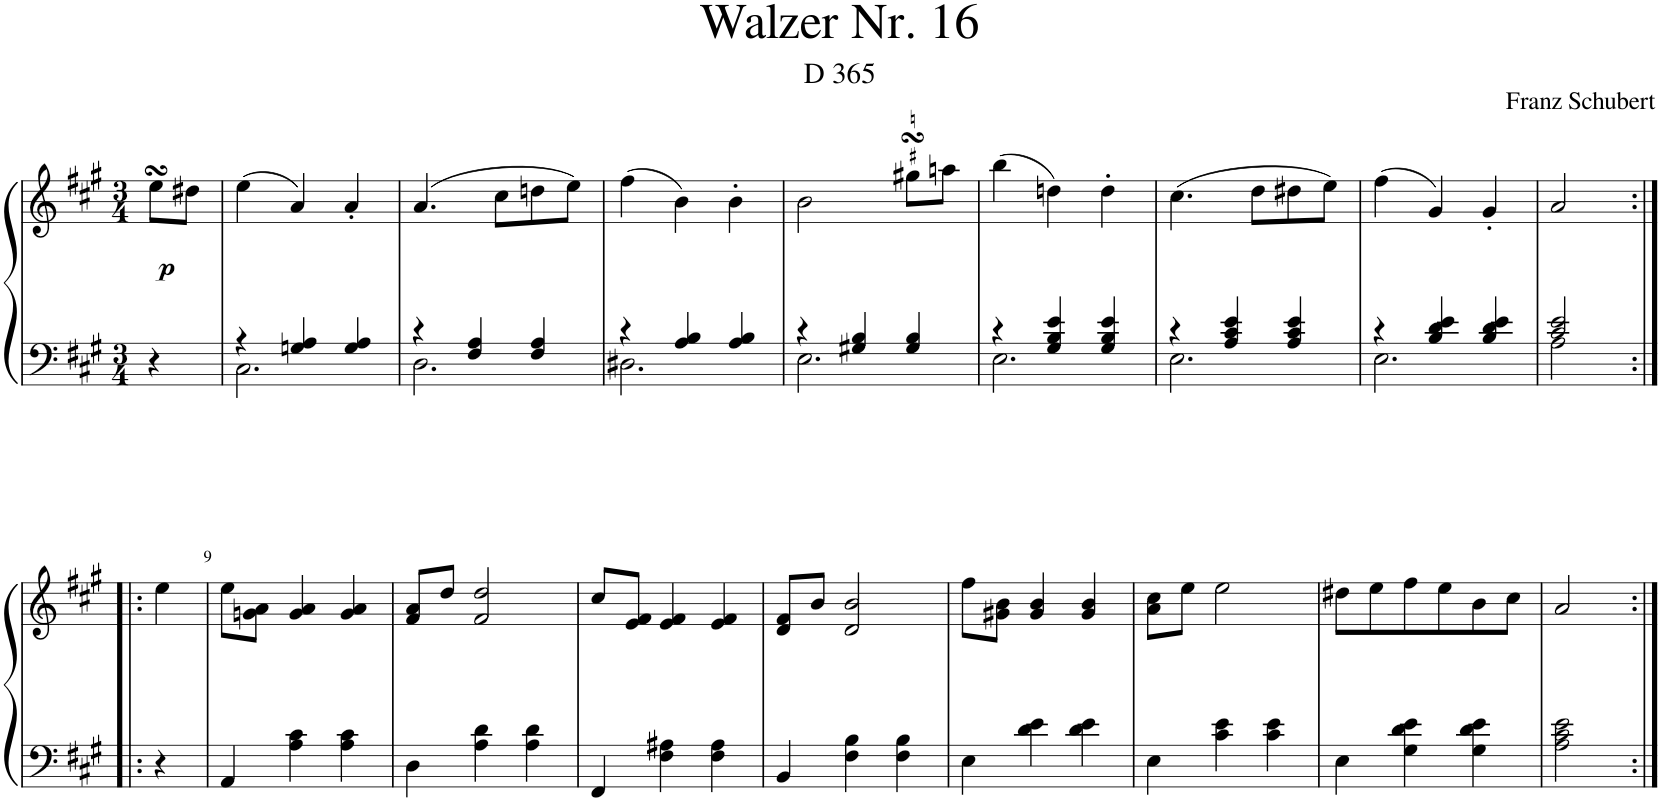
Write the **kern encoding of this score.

**kern	**kern	**dynam
*part1	*part1	*part1
*staff2	*staff1	*staff1/2
*I"Piano	*	*
*I'Pno.	*	*
*clefF4	*clefG2	*
*k[f#c#g#]	*k[f#c#g#]	*
*M3/4	*M3/4	*
=	=	=
!	!	!LO:DY:b
4r	8eesSSS\L	p
.	8dd#X\J	.
=1	=1	=1
*^	*	*
4r	2.C#\	(4ee\	.
4Gn/ 4A/	.	4a/)	.
4G/ 4A/	.	4a'/	.
=2	=2	=2	=2
4r	2.D\	(4.a/	.
4F#/ 4A/	.	.	.
.	.	8cc#\L	.
4F#/ 4A/	.	8ddn\	.
.	.	8ee\J)	.
=3	=3	=3	=3
4r	2.D#X\	(4ff#\	.
4A/ 4B/	.	4b\)	.
4A/ 4B/	.	4b'\	.
=4	=4	=4	=4
4r	2.E\	2b\	.
4G#X/ 4B/	.	.	.
!	!	!LO:TURN:lacc=#	!
4G#/ 4B/	.	8gg#XsSsS\L	.
.	.	8aan\J	.
=5	=5	=5	=5
4r	2.E\	(4bb\	.
4G#/ 4B/ 4e/	.	4ddn\)	.
4G#/ 4B/ 4e/	.	4dd'\	.
=6	=6	=6	=6
4r	2.E\	(4.cc#\	.
4A/ 4c#/ 4e/	.	.	.
.	.	8dd\L	.
4A/ 4c#/ 4e/	.	8dd#X\	.
.	.	8ee\J)	.
=7	=7	=7	=7
4r	2.E\	(4ff#\	.
4B/ 4d/ 4e/	.	4g#/)	.
4B/ 4d/ 4e/	.	4g#'/	.
=8	=8	=8	=8
2c#/ 2e/	2A\	2a/	.
*v	*v	*	*
!!LO:LB:g=z
=8X1:|!|:	=8X1:|!|:	=8X1:|!|:
4r	4ee\	.
=9	=9	=9
4AA/	8ee\L	.
.	8gn\ 8a\J	.
4A\ 4c#\	4g/ 4a/	.
4A\ 4c#\	4g/ 4a/	.
=10	=10	=10
4D\	8f#/ 8a/L	.
.	8dd/J	.
4A\ 4d\	2f#/ 2dd/	.
4A\ 4d\	.	.
=11	=11	=11
4FF#/	8cc#/L	.
.	8e/ 8f#/J	.
4F#\ 4A#X\	4e/ 4f#/	.
4F#\ 4A#\	4e/ 4f#/	.
=12	=12	=12
4BB/	8d/ 8f#/L	.
.	8b/J	.
4F#\ 4B\	2d/ 2b/	.
4F#\ 4B\	.	.
=13	=13	=13
4E\	8ff#\L	.
.	8g#X\ 8b\J	.
4d\ 4e\	4g#/ 4b/	.
4d\ 4e\	4g#/ 4b/	.
=14	=14	=14
4E\	8a\ 8cc#\L	.
.	8ee\J	.
4c#\ 4e\	2ee\	.
4c#\ 4e\	.	.
=15	=15	=15
4E\	8dd#X\L	.
.	8ee\	.
4G#\ 4d\ 4e\	8ff#\	.
.	8ee\	.
4G#\ 4d\ 4e\	8b\	.
.	8cc#\J	.
=16	=16	=16
2A\ 2c#\ 2e\	2a/	.
=:|!	=:|!	=:|!
*-	*-	*-
